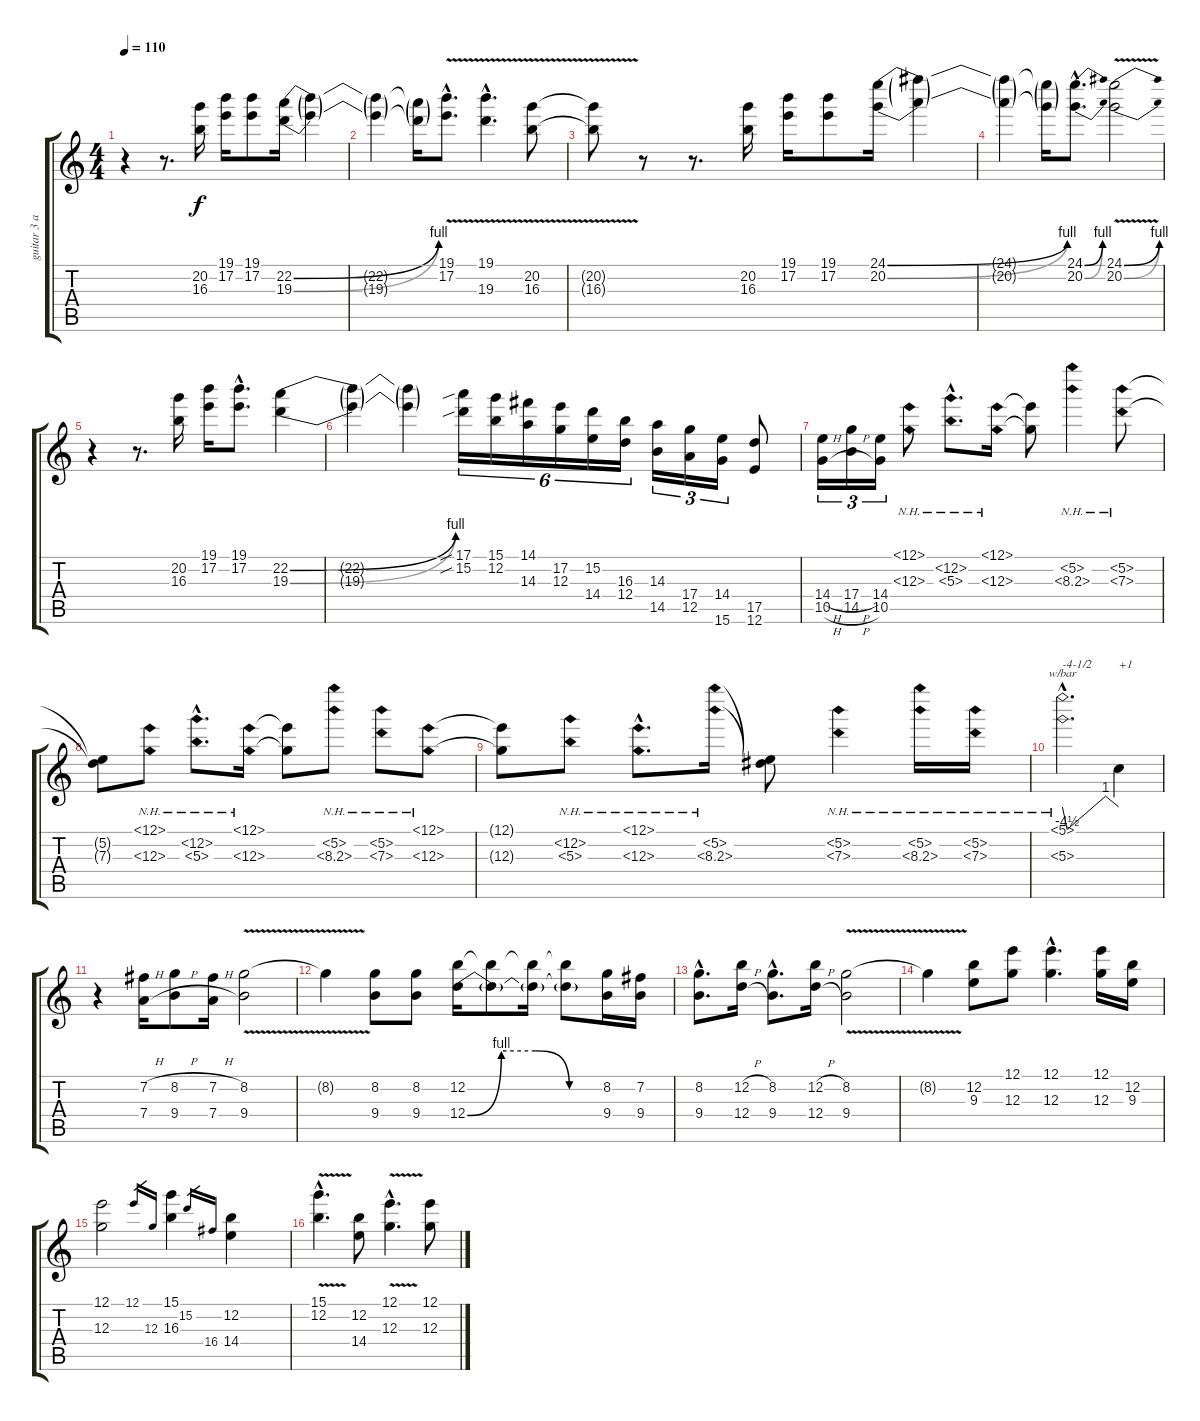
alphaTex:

\track ("guitar 3 and 4" "guitar 3 a") {instrument overdrivenguitar}
\staff {score tabs}
\tuning (E4 B3 G3 D3 A2 E2) {hide}
\ts (4 4)
\tempo 110
\clef g2
\ks c
r.4{dy f} r.8{d} (20.2 16.3).16 (19.1 17.2).16 (19.1 17.2).8 (22.2{be (bend 0 0 60 4)} 19.3{be (bend 0 0 60 4)}).16 (22.2{t} 19.3{t}).4 |
(22.2{t} 19.3{t}).4 (22.2{t} 19.3{t}).16 (19.1{v hac} 17.2{v hac}).8{d} (19.1{v hac} 19.3{v hac}).4{d} (20.2{v} 16.3{v}).8 |
(20.2{t} 16.3{t}).8 r.8 r.8{d} (20.2 16.3).16 (19.1 17.2).16 (19.1 17.2).8 (24.1{be (bend 0 0 60 4)} 20.2{be (bend 0 0 60 4)}).16 (24.1{t} 20.2{t}).4 |
(24.1{t} 20.2{t}).4 (24.1{t} 20.2{t}).16 (24.1{be (bend 0 0 60 4) hac} 20.2{be (bend 0 0 60 4) hac}).8{d} (24.1{be (bend 0 0 60 4) v} 20.2{be (bend 0 0 60 4) v}).2 |
r.4 r.8{d} (20.2 16.3).16 (19.1 17.2).16 (19.1{hac} 17.2{hac}).8{d} (22.2{be (bend 0 0 60 4)} 19.3{be (bend 0 0 60 4)}).4 |
(22.2{t} 19.3{t}).4 (22.2{t} 19.3{t}).4 (17.1{sib} 15.2{sib}).16{tu (6 4)} (15.1 12.2).16{tu (6 4)} (14.1 14.3).16{tu (6 4)} (17.2 12.3).16{tu (6 4)} (15.2 14.4).16{tu (6 4)} (16.3 12.4).16{tu (6 4)} (14.3 14.5).16{tu (3 2)} (17.4 12.5).16{tu (3 2)} (14.4 15.6).16{tu (3 2)} (17.5 12.6).8 |
(14.4{h} 10.5{h}).16{tu (3 2)} (17.4{h} 14.5{h}).16{tu (3 2)} (14.4 10.5).16{tu (3 2)} (12.1{nh} 12.3{nh}).8 (12.2{nh hac} 5.3{nh hac}).8{d} (12.1{nh} 12.3{nh}).16 (12.1{t} 12.3{t}).8 (5.2{nh} 8.3{nh}).4 (5.2{nh} 7.3{nh}).8 |
(5.2{t} 7.3{t}).8 (12.1{nh} 12.3{nh}).8 (12.2{nh hac} 5.3{nh hac}).8{d} (12.1{nh} 12.3{nh}).16 (12.1{t} 12.3{t}).8 (5.2{nh} 8.3{nh}).8 (5.2{nh} 7.3{nh}).8 (12.1{nh} 12.3{nh}).8 |
(12.1{t} 12.3{t}).8 (12.2{nh} 5.3{nh}).8 (12.1{nh hac} 12.3{nh hac}).8{d} (5.2{nh} 8.3{nh}).16 (5.2{t} 8.3{t}).8 (5.2{nh} 7.3{nh}).4 (5.2{nh} 8.3{nh}).16 (5.2{nh} 7.3{nh}).16 |
(5.1{nh hac} 5.3{nh hac}).2{d tbe (custom default 0 0 5 -18 46 4 60 0) txt "-4-1/2"} 5.3{t}.4{txt "+1"} |
r.4 (7.2{h} 7.4{h}).16 (8.2{h} 9.4{h}).8 (7.2{h} 7.4{h}).16 (8.2{v} 9.4{v}).2 |
8.2{t}.4 (8.2 9.4).8 (8.2 9.4).8 (12.2 12.4{be (custom 0 0 15 4 30 4 45 0 60 0)}).16 (12.2{t} 12.4{t}).8 (12.2{t} 12.4{t}).16 (12.2{t} 12.4{t}).8 (8.2 9.4).16 (7.2 9.4).16 |
(8.2{hac} 9.4{hac}).8{d} (12.2{h} 12.4{h}).16 (8.2{hac} 9.4{hac}).8{d} (12.2{h} 12.4{h}).16 (8.2{v} 9.4{v}).2 |
8.2{t}.4 (12.2 9.3).8 (12.1 12.3).8 (12.1{hac} 12.3{hac}).4{d} (12.1 12.3).16 (12.2 9.3).16 |
(12.1 12.3).2 12.1.16{gr} 12.3.16{gr} (15.1 16.3).4 15.2.16{gr} 16.4.16{gr} (12.2 14.4).4 |
(15.1{v hac} 12.2{v hac}).4{d} (12.2 14.4).8 (12.1{v hac} 12.3{v hac}).4{d} (12.1 12.3).8
